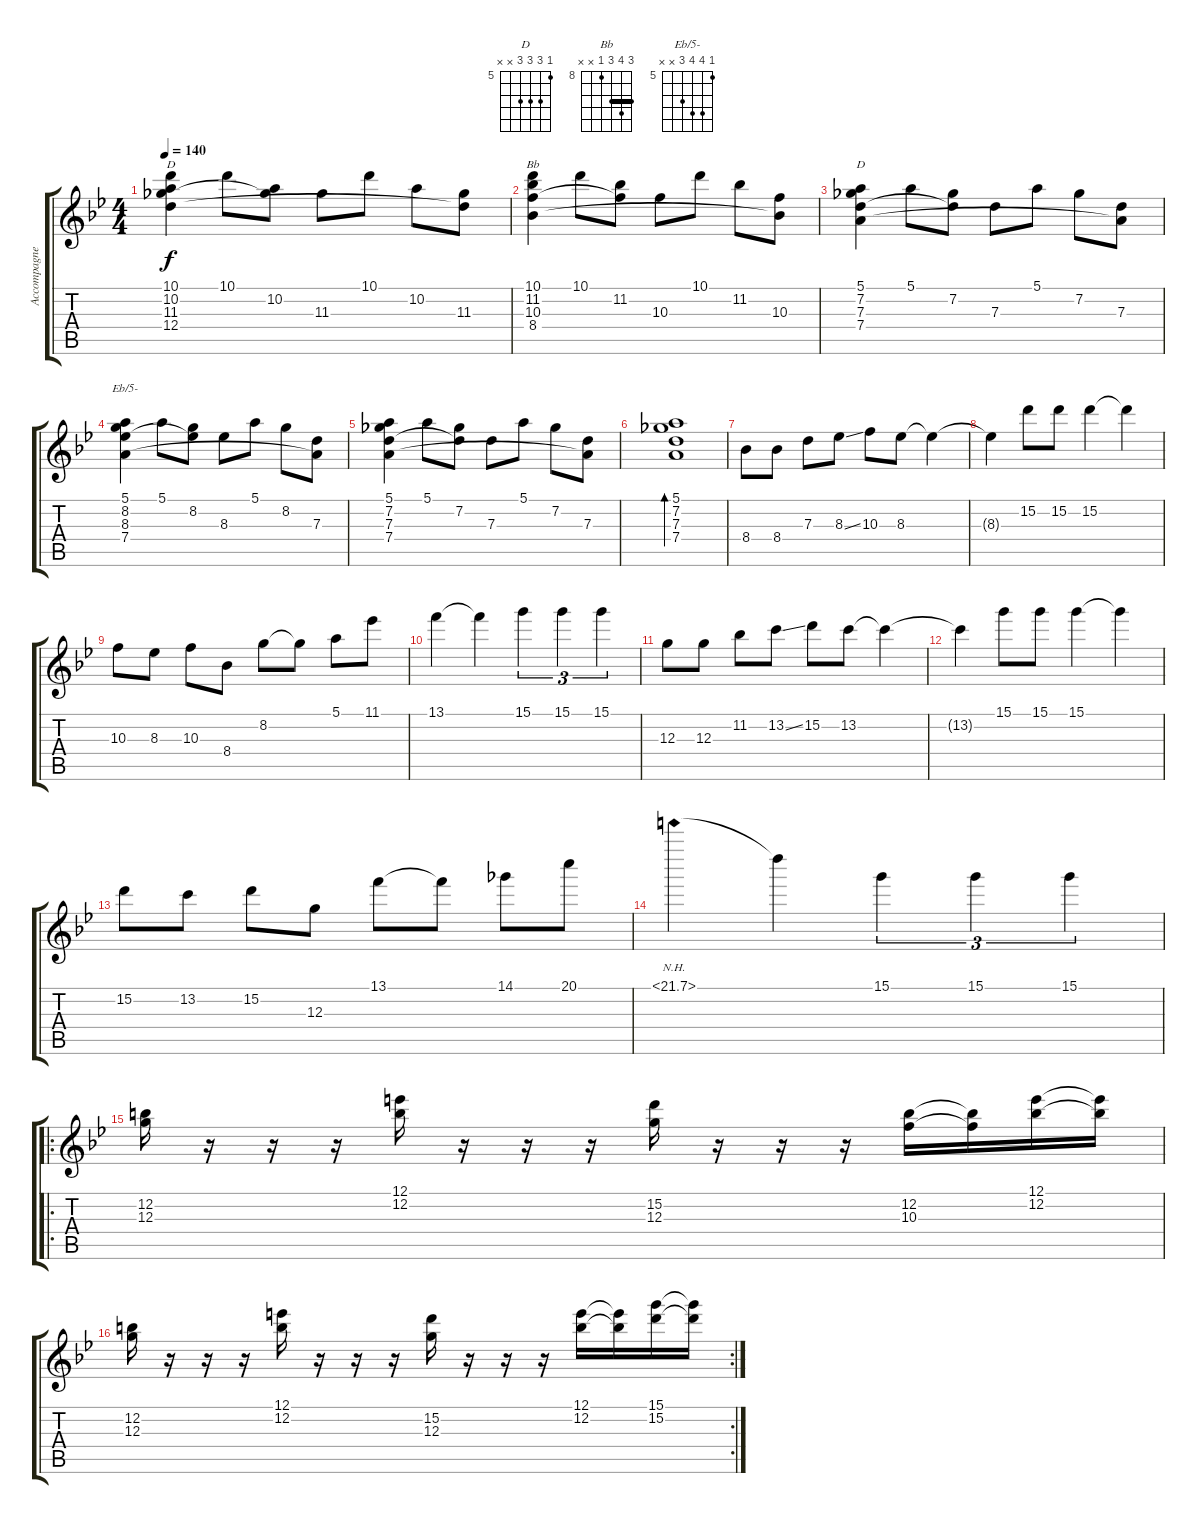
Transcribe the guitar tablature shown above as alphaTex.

\track ("Accompagnement" "Accompagne") {instrument acousticguitarsteel}
\staff {score tabs}
\tuning (E4 B3 G3 D3 A2 E2) {hide}
\chord ("D" 10 10 11 12 x x) {firstfret 10 barre 10}
\chord ("Bb" 10 11 10 8 x x) {firstfret 8 barre 10}
\chord ("D" 5 7 7 7 x x) {firstfret 5}
\chord ("Eb/5-" 5 8 8 7 x x) {firstfret 5}
\ts (4 4)
\tempo 140
\clef g2
\ks gminor
(10.1 10.2 11.3 12.4).4{ch "D" dy f} 10.1.8 (10.2 11.3{t}).8 11.3.8 10.1.8 10.2.8 (11.3 12.4{t}).8 |
(10.1 11.2 10.3 8.4).4{ch "Bb"} 10.1.8 (11.2 10.3{t}).8 10.3.8 10.1.8 11.2.8 (10.3 8.4{t}).8 |
(5.1 7.2 7.3 7.4).4{ch "D"} 5.1.8 (7.2 7.3{t}).8 7.3.8 5.1.8 7.2.8 (7.3 7.4{t}).8 |
(5.1 8.2 8.3 7.4).4{ch "Eb/5-"} 5.1.8 (8.2 8.3{t}).8 8.3.8 5.1.8 8.2.8 (7.3 7.4{t}).8 |
(5.1 7.2 7.3 7.4).4 5.1.8 (7.2 7.3{t}).8 7.3.8 5.1.8 7.2.8 (7.3 7.4{t}).8 |
(5.1 7.2 7.3 7.4).1{bd 480} |
8.4.8 8.4.8 7.3.8 8.3{ss}.8 10.3.8 8.3.8 8.3{t}.4 |
8.3{t}.4 15.2.8 15.2.8 15.2.4 15.2{t}.4 |
10.3.8 8.3.8 10.3.8 8.4.8 8.2.8 8.2{t}.8 5.1.8 11.1.8 |
13.1.4 13.1{t}.4 15.1.4{tu (3 2)} 15.1.4{tu (3 2)} 15.1.4{tu (3 2)} |
12.3.8 12.3.8 11.2.8 13.2{ss}.8 15.2.8 13.2.8 13.2{t}.4 |
13.2{t}.4 15.1.8 15.1.8 15.1.4 15.1{t}.4 |
15.2.8 13.2.8 15.2.8 12.3.8 13.1.8 13.1{t}.8 14.1.8 20.1.8 |
22.1{nh}.4 22.1{t}.4 15.1.4{tu (3 2)} 15.1.4{tu (3 2)} 15.1.4{tu (3 2)} |
\ro
(12.2 12.3).16 r.16 r.16 r.16 (12.1 12.2).16 r.16 r.16 r.16 (15.2 12.3).16 r.16 r.16 r.16 (12.2 10.3).16 (12.2{t} 10.3{t}).16 (12.1 12.2).16 (12.1{t} 12.2{t}).16 |
\rc 2
(12.2 12.3).16 r.16 r.16 r.16 (12.1 12.2).16 r.16 r.16 r.16 (15.2 12.3).16 r.16 r.16 r.16 (12.1 12.2).16 (12.1{t} 12.2{t}).16 (15.1 15.2).16 (15.1{t} 15.2{t}).16
